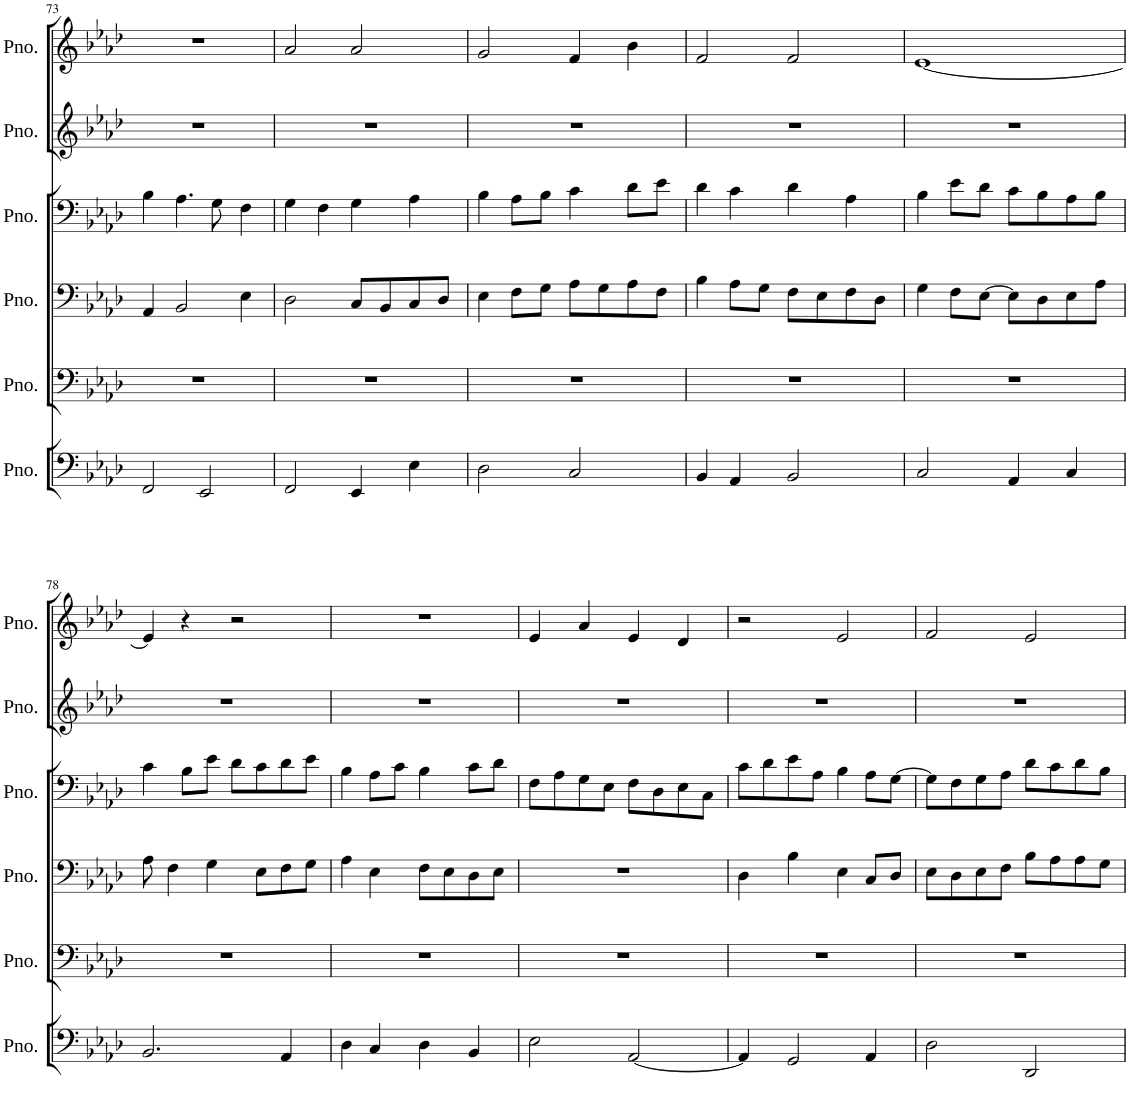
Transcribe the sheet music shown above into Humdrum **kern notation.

**kern	**kern	**kern	**kern	**kern	**kern
*part6	*part5	*part4	*part3	*part2	*part1
*staff6	*staff5	*staff4	*staff3	*staff2	*staff1
*I"Piano	*I"Piano	*I"Piano	*I"Piano	*I"Piano	*I"Piano
*I'Pno.	*I'Pno.	*I'Pno.	*I'Pno.	*I'Pno.	*I'Pno.
!!LO:PB:g=z
*clefF4	*clefF4	*clefF4	*clefF4	*clefG2	*clefG2
*k[b-e-a-d-]	*k[b-e-a-d-]	*k[b-e-a-d-]	*k[b-e-a-d-]	*k[b-e-a-d-]	*k[b-e-a-d-]
*M4/4	*M4/4	*M4/4	*M4/4	*M4/4	*M4/4
=73	=73	=73	=73	=73	=73
2FF/	1r	4AA-/	4B-\	1r	1r
.	.	2BB-/	4.A-\	.	.
2EE-/	.	.	.	.	.
.	.	.	8G\	.	.
.	.	4E-\	4F\	.	.
=74	=74	=74	=74	=74	=74
2FF/	1r	2D-\	4G\	1r	2a-/
.	.	.	4F\	.	.
4EE-/	.	8C/L	4G\	.	2a-/
.	.	8BB-/	.	.	.
4E-\	.	8C/	4A-\	.	.
.	.	8D-/J	.	.	.
=75	=75	=75	=75	=75	=75
2D-\	1r	4E-\	4B-\	1r	2g/
.	.	8F\L	8A-\L	.	.
.	.	8G\J	8B-\J	.	.
2C/	.	8A-\L	4c\	.	4f/
.	.	8G\	.	.	.
.	.	8A-\	8d-\L	.	4b-\
.	.	8F\J	8e-\J	.	.
=76	=76	=76	=76	=76	=76
4BB-/	1r	4B-\	4d-\	1r	2f/
4AA-/	.	8A-\L	4c\	.	.
.	.	8G\J	.	.	.
2BB-/	.	8F\L	4d-\	.	2f/
.	.	8E-\	.	.	.
.	.	8F\	4A-\	.	.
.	.	8D-\J	.	.	.
=77	=77	=77	=77	=77	=77
2C/	1r	4G\	4B-\	1r	[1e-
.	.	8F\L	8e-\L	.	.
.	.	[8E-\J	8d-\J	.	.
4AA-/	.	8E-\L]	8c\L	.	.
.	.	8D-\	8B-\	.	.
4C/	.	8E-\	8A-\	.	.
.	.	8A-\J	8B-\J	.	.
!!LO:LB:g=z
=78	=78	=78	=78	=78	=78
2.BB-/	1r	8A-\	4c\	1r	4e-/]
.	.	4F\	.	.	.
.	.	.	8B-\L	.	4r
.	.	4G\	8e-\J	.	.
.	.	.	8d-\L	.	2r
.	.	8E-\L	8c\	.	.
4AA-/	.	8F\	8d-\	.	.
.	.	8G\J	8e-\J	.	.
=79	=79	=79	=79	=79	=79
4D-\	1r	4A-\	4B-\	1r	1r
4C/	.	4E-\	8A-\L	.	.
.	.	.	8c\J	.	.
4D-\	.	8F\L	4B-\	.	.
.	.	8E-\	.	.	.
4BB-/	.	8D-\	8c\L	.	.
.	.	8E-\J	8d-\J	.	.
=80	=80	=80	=80	=80	=80
2E-\	1r	1r	8F\L	1r	4e-/
.	.	.	8A-\	.	.
.	.	.	8G\	.	4a-/
.	.	.	8E-\J	.	.
[2AA-/	.	.	8F\L	.	4e-/
.	.	.	8D-\	.	.
.	.	.	8E-\	.	4d-/
.	.	.	8C\J	.	.
=81	=81	=81	=81	=81	=81
4AA-/]	1r	4D-\	8c\L	1r	2r
.	.	.	8d-\	.	.
2GG/	.	4B-\	8e-\	.	.
.	.	.	8A-\J	.	.
.	.	4E-\	4B-\	.	2e-/
4AA-/	.	8C/L	8A-\L	.	.
.	.	8D-/J	[8G\J	.	.
=82	=82	=82	=82	=82	=82
2D-\	1r	8E-\L	8G\L]	1r	2f/
.	.	8D-\	8F\	.	.
.	.	8E-\	8G\	.	.
.	.	8F\J	8A-\J	.	.
2DD-/	.	8B-\L	8d-\L	.	2e-/
.	.	8A-\	8c\	.	.
.	.	8A-\	8d-\	.	.
.	.	8G\J	8B-\J	.	.
=	=	=	=	=	=
*-	*-	*-	*-	*-	*-
